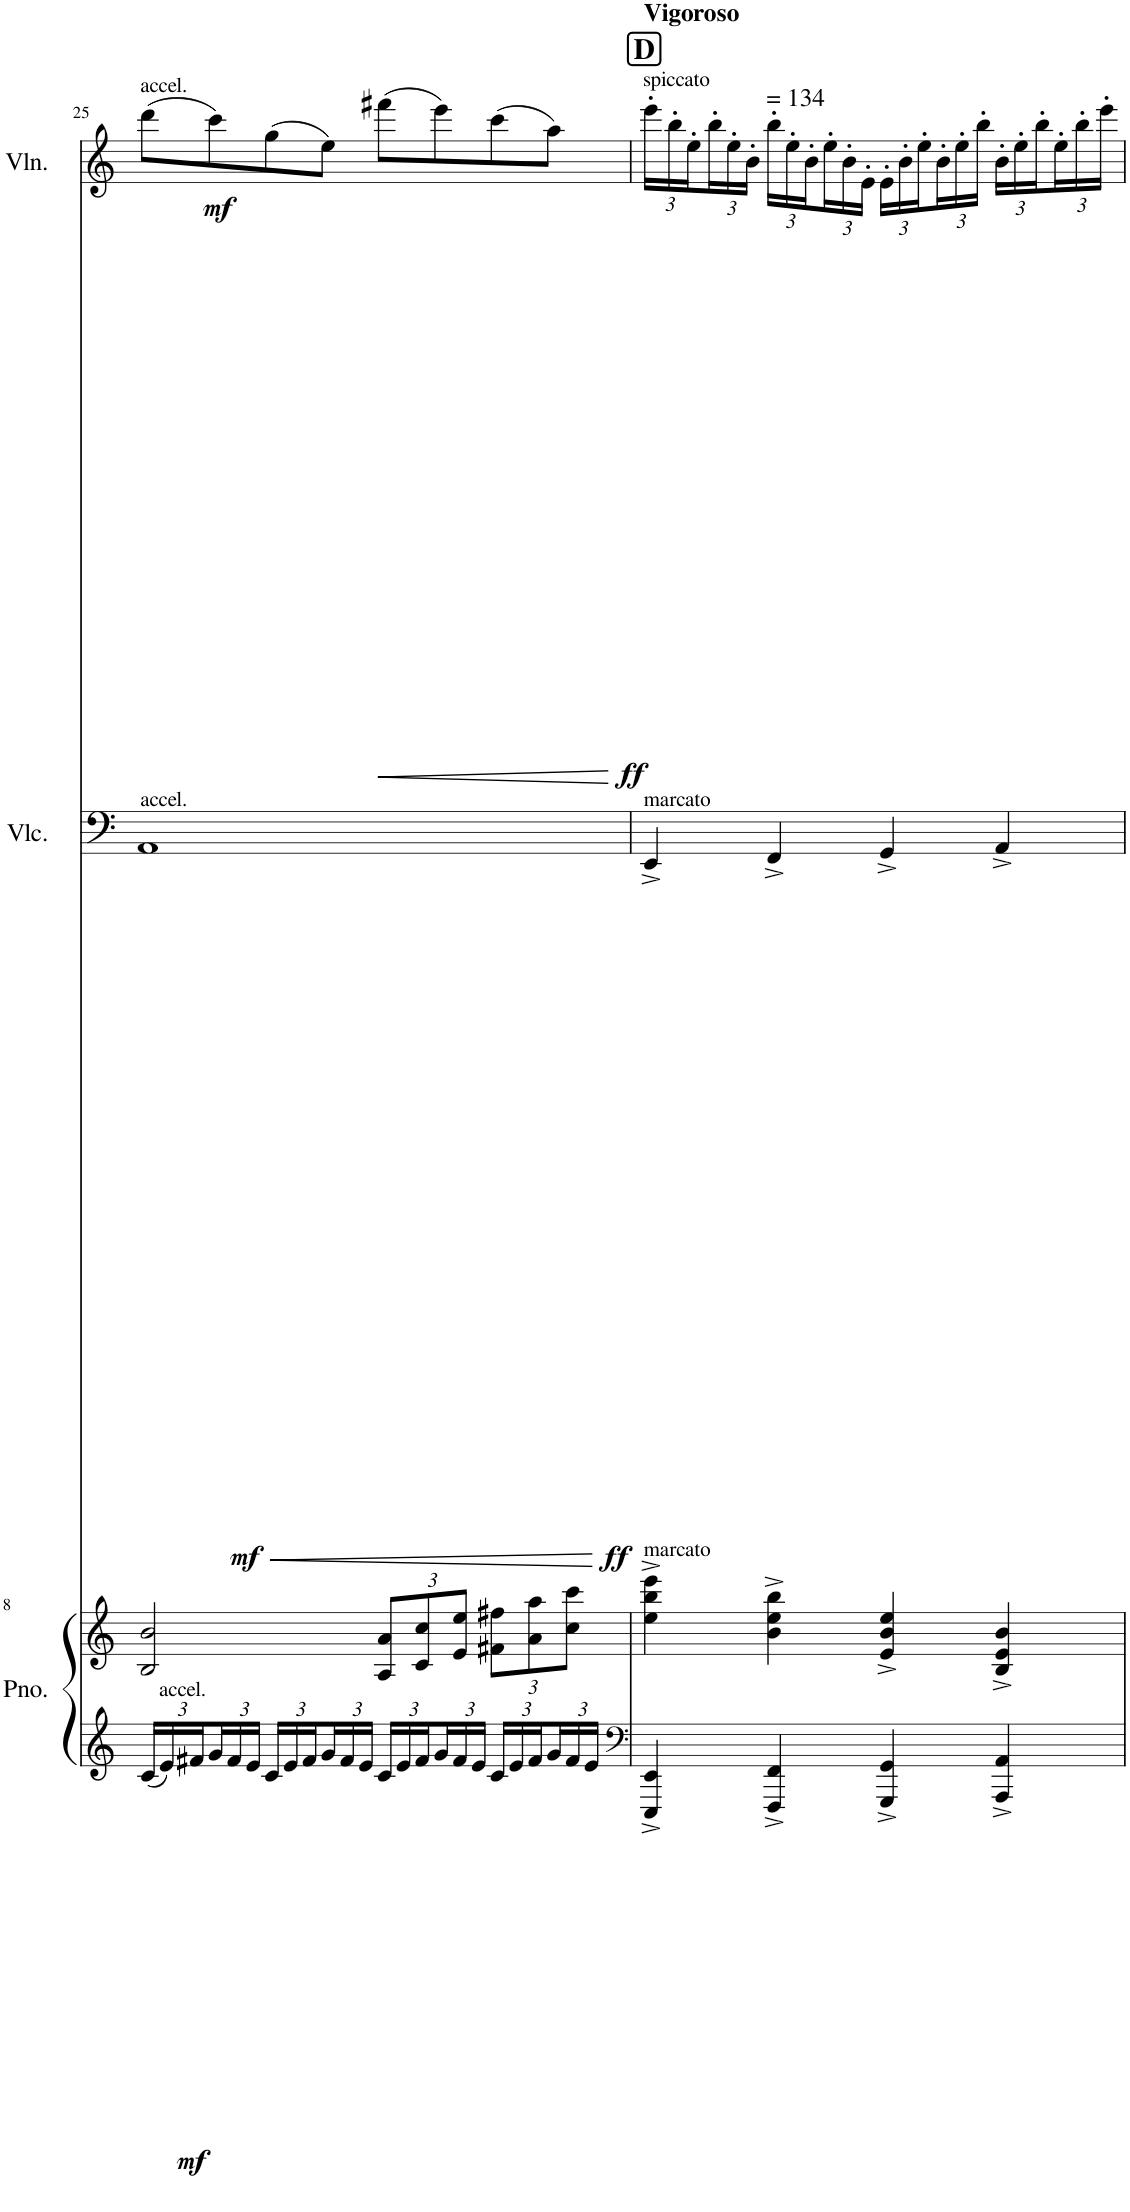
**kern	**kern	**dynam	**kern	**dynam	**kern	**dynam
*part3	*part3	*part3	*part2	*part2	*part1	*part1
*staff4	*staff3	*staff3/4	*staff2	*staff2	*staff1	*staff1
*I"Piano	*	*	*I"'Cello	*	*I"Violin	*
*I'Pno.	*	*	*	*	*I'Vln.	*
!!LO:PB:g=z
*clefG2	*clefG2	*	*clefF4	*	*clefG2	*
*k[]	*k[]	*	*k[]	*	*k[]	*
*M4/4	*M4/4	*	*M4/4	*	*M4/4	*
*Xbrackettup	*	*	*	*	*	*
=25	=25	=25	=25	=25	=25	=25
!	!	!	!	!	!LO:TX:a:t=accel.	!
!	!	!	!LO:TX:a:t=accel.	!	!	!
!	!	!	!	!LO:HP:b	!	!
!	!	!	!	!LO:DY:n=1:b	!	!LO:DY:b
24c/LL	2B/ 2b/	.	1AA	< mf	(8ddd\L	mf
!LO:TX:a:t=accel.	!	!	!	!	!	!
!	!	!LO:DY:b=2	!	!	!	!
24e/	.	mf	.	.	.	.
24f#X/	.	.	.	.	.	.
24g/	.	.	.	.	8ccc\)	.
24f#/	.	.	.	.	.	.
24e/JJ	.	.	.	.	.	.
24c/LL	.	.	.	.	(8gg\	.
24e/	.	.	.	.	.	.
24f#/	.	.	.	.	.	.
24g/	.	.	.	.	8ee\J)	.
24f#/	.	.	.	.	.	.
24e/JJ	.	.	.	.	.	.
*	*Xbrackettup	*	*	*	*	*
!	!	!	!	!	!	!LO:HP:b
24c/LL	12A/ 12a/L	.	.	.	(8fff#X\L	<
24e/	.	.	.	.	.	.
24f#/	12c/ 12cc/	.	.	.	.	.
24g/	.	.	.	.	8eee\)	.
24f#/	12e/ 12ee/J	.	.	.	.	.
24e/JJ	.	.	.	.	.	.
24c/LL	12f#X\ 12ff#X\L	.	.	.	(8ccc\	.
24e/	.	.	.	.	.	.
24f#/	12a\ 12aa\	.	.	.	.	.
24g/	.	.	.	.	8aa\J)	.
24f#/	12cc\ 12ccc\J	.	.	.	.	.
24e/JJ	.	.	.	.	.	.
.	.	.	.	[	.	[
=26	=26	=26	=26	=26	=26	=26
*clefF4	*	*	*	*	*	*
*	*	*	*	*	*Xbrackettup	*
!	!	!	!	!	!LO:TX:a:t=spiccato	!
!	!	!	!	!	!LO:TX:a:B:t=D	!
!	!	!	!	!	!LO:TX:a:B:t=Vigoroso	!
!	!	!	!LO:TX:a:t=marcato	!	!	!
!	!LO:TX:a:t=marcato	!	!	!	!	!
!	!	!LO:DY:b=2	!	!LO:DY:b	!	!LO:DY:b
4EEE/^ 4EE/^	4ee\^ 4bb\^ 4eee\^	ff	4EE^/	ff	24eee'\LL	ff
.	.	.	.	.	24bb'\	.
.	.	.	.	.	24ee'\	.
.	.	.	.	.	24bb'\	.
.	.	.	.	.	24ee'\	.
.	.	.	.	.	24b'\JJ	.
!	!	!	!	!	!LO:TX:a:t== 134	!
4FFF/^ 4FF/^	4b\^ 4ee\^ 4bb\^	.	4FF^/	.	24bb'\LL	.
.	.	.	.	.	24ee'\	.
.	.	.	.	.	24b'\	.
.	.	.	.	.	24ee'\	.
.	.	.	.	.	24b'\	.
.	.	.	.	.	24e'\JJ	.
4GGG/^ 4GG/^	4e/^ 4b/^ 4ee/^	.	4GG^/	.	24e'\LL	.
.	.	.	.	.	24b'\	.
.	.	.	.	.	24ee'\	.
.	.	.	.	.	24b'\	.
.	.	.	.	.	24ee'\	.
.	.	.	.	.	24bb'\JJ	.
4AAA/^ 4AA/^	4B/^ 4e/^ 4b/^	.	4AA^/	.	24b'\LL	.
.	.	.	.	.	24ee'\	.
.	.	.	.	.	24bb'\	.
.	.	.	.	.	24ee'\	.
.	.	.	.	.	24bb'\	.
.	.	.	.	.	24eee'\JJ	.
=	=	=	=	=	=	=
*-	*-	*-	*-	*-	*-	*-
